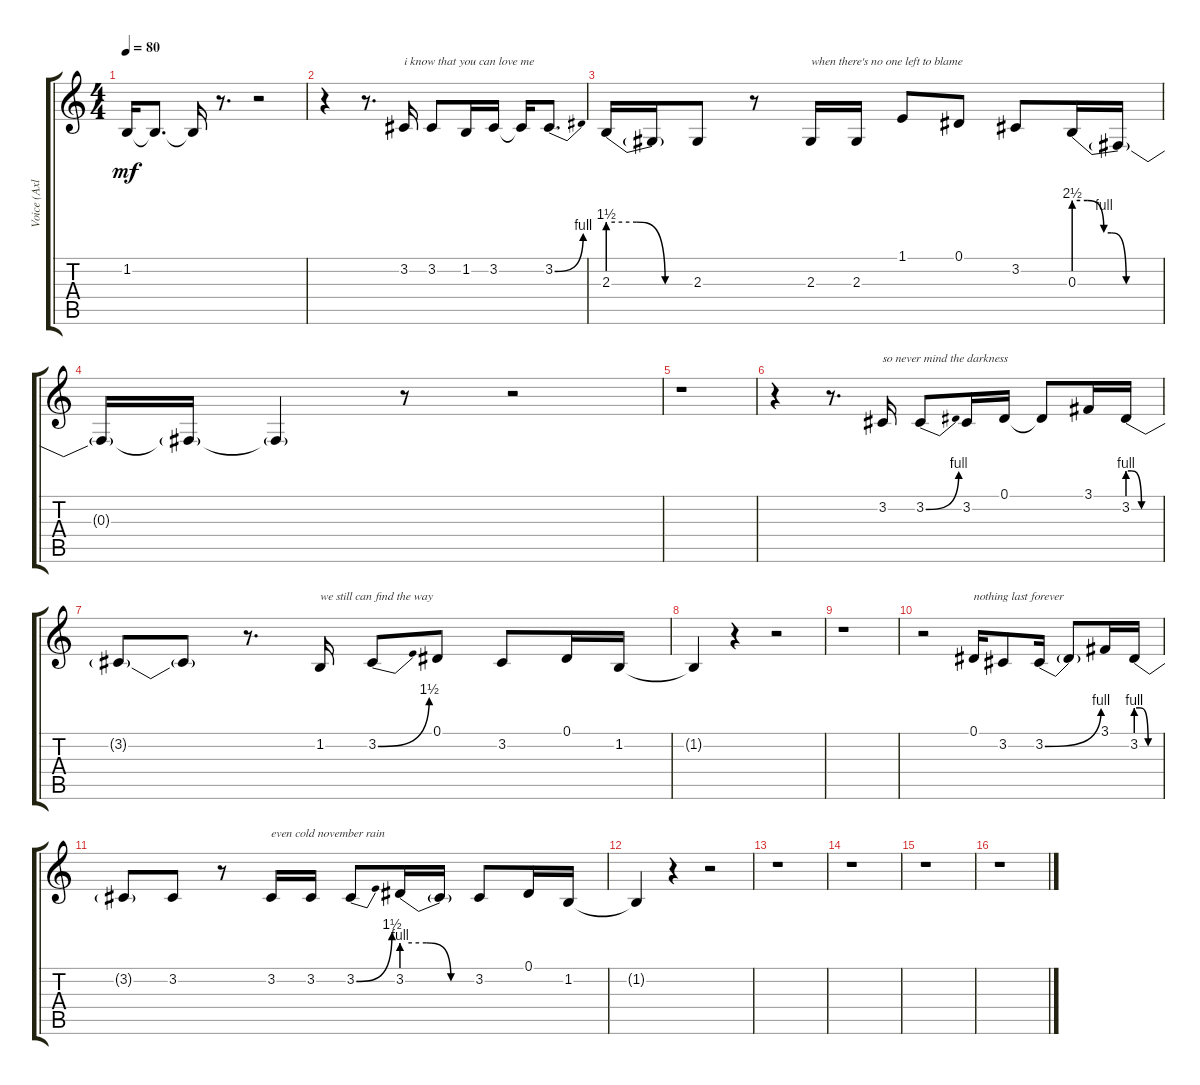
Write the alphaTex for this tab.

\track ("Voice (Axl)" "Voice (Axl") {instrument lead2sawtooth}
\staff {score tabs}
\tuning (Eb4 Bb3 Gb3 Db3 Ab2 Eb2) {hide}
\ts (4 4)
\tempo 80
\clef g2
\ks c
1.2{t}.16{dy mf} 1.2{t}.8{d} 1.2{t}.16 r.8{d} r.2 |
r.4 r.8{d} 3.2.16{txt "i know that you can love me"} 3.2.8 1.2.16 3.2.16 3.2{t}.16 3.2{be (bend 0 0 60 4)}.8{d} |
2.3{be (custom 0 6 20 6 40 0 60 0)}.16 2.3{t}.16 2.3.8 r.8 2.3.16{txt "when there's no one left to blame"} 2.3.16 1.1.8 0.1.8 3.2.8 0.3{be (custom 0 10 9 10 20 4 25 4 35 0 40 0 60 0)}.16 0.3{t}.16 |
0.3{t}.16 0.3{t}.16 0.3{t}.4 r.8 r.2 |
r.1 |
r.4 r.8{d} 3.2.16{txt "so never mind the darkness"} 3.2{be (bend 0 0 60 4)}.8 3.2.16 0.1.16 0.1{t}.8 3.1.16 3.2{be (custom 0 4 6 4 26 0 30 0 40 0 60 0)}.16 |
3.2{t}.8 3.2{t}.8 r.8{d} 1.2.16{txt "we still can find the way"} 3.2{be (bend 0 0 60 6)}.8 0.1.8 3.2.8 0.1.16 1.2.16 |
1.2{t}.4 r.4 r.2 |
r.1 |
r.2 0.1.16{txt "nothing last forever"} 3.2.8 3.2{be (bend 0 0 60 4)}.16 3.2{t}.8 3.1.16 3.2{be (custom 0 4 10 4 31 0 40 0 60 0)}.16 |
3.2{t}.8 3.2.8 r.8 3.2.16{txt "even cold november rain"} 3.2.16 3.2{be (bend 0 0 60 6)}.8 3.2{be (custom 0 4 20 4 40 0 60 0)}.16 3.2{t}.16 3.2.8 0.1.16 1.2.16 |
1.2{t}.4 r.4 r.2 |
r.1 |
r.1 |
r.1 |
r.1
